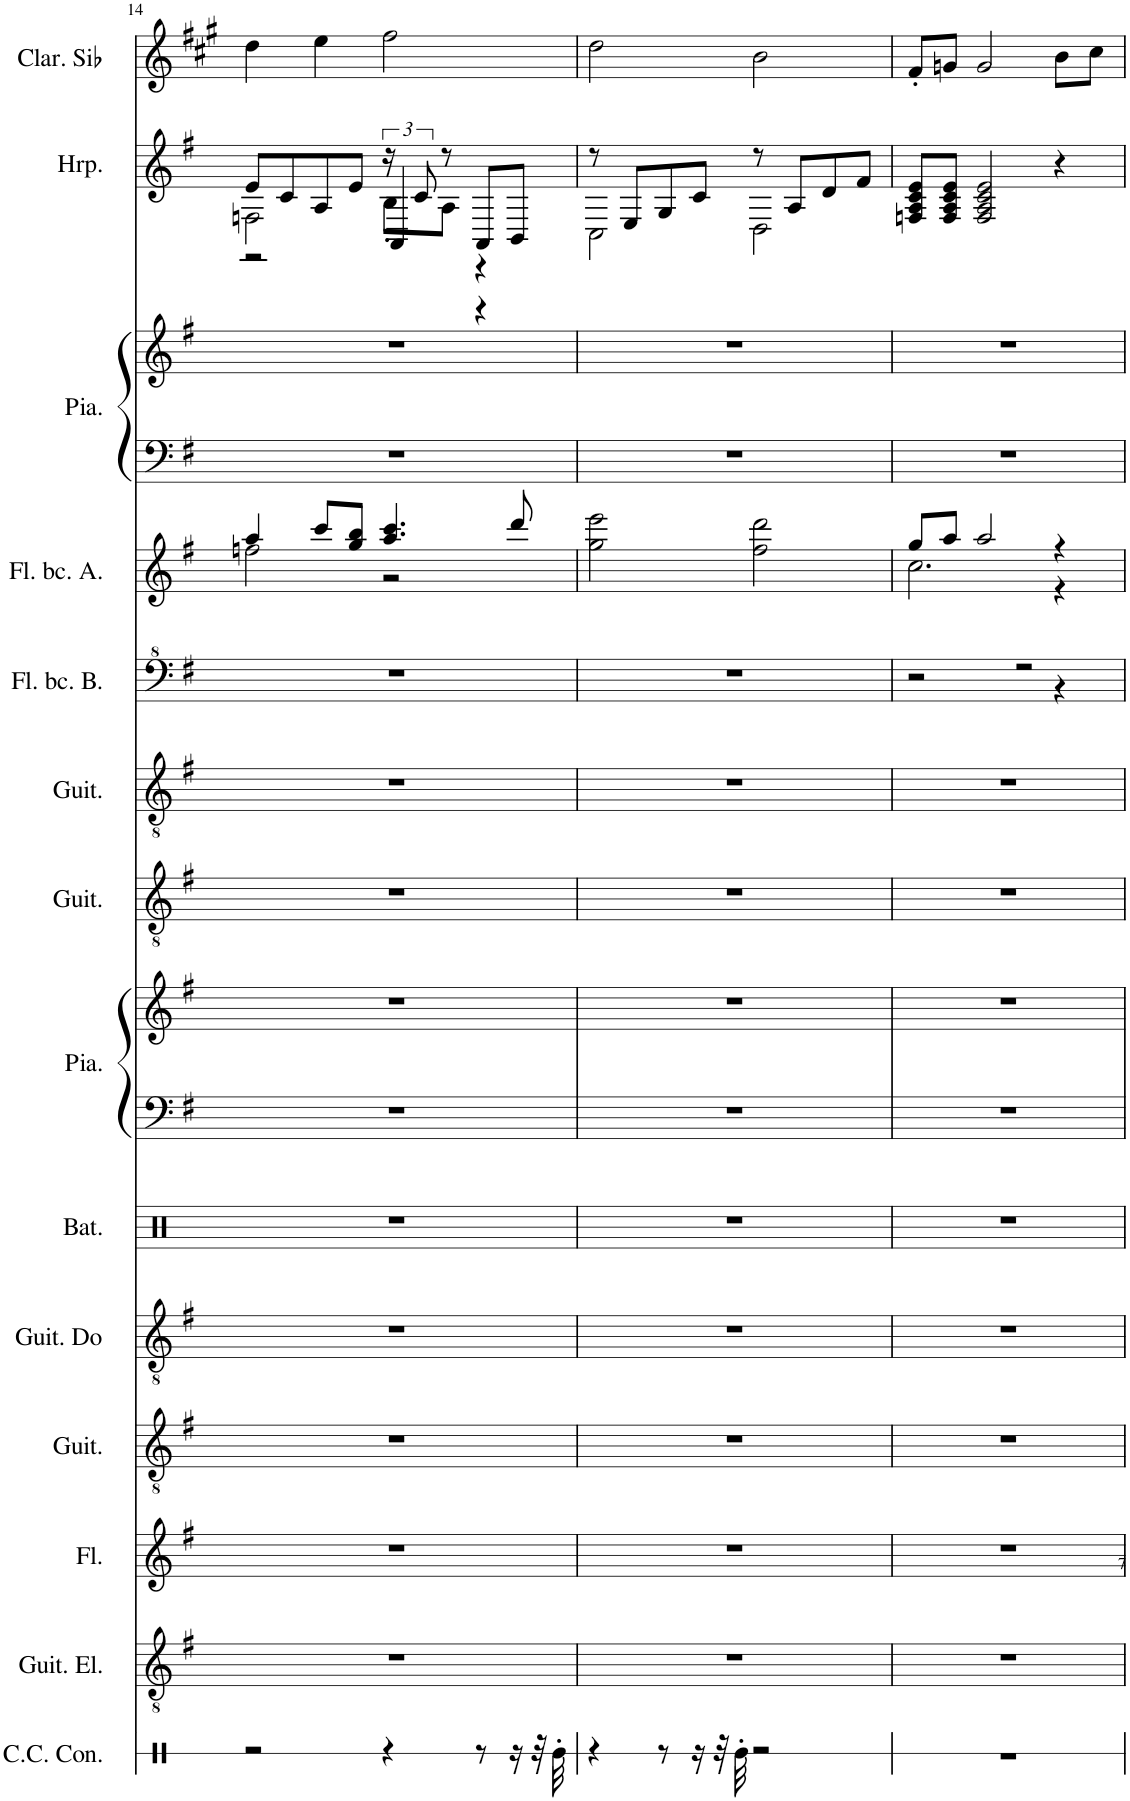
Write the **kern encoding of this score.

**kern	**kern	**kern	**kern	**kern	**kern	**kern	**kern	**kern	**kern	**kern	**kern	**kern	**kern	**kern	**kern
*part14	*part13	*part12	*part11	*part10	*part9	*part8	*part8	*part7	*part6	*part5	*part4	*part3	*part3	*part2	*part1
*staff16	*staff15	*staff14	*staff13	*staff12	*staff11	*staff10	*staff9	*staff8	*staff7	*staff6	*staff5	*staff4	*staff3	*staff2	*staff1
*I"Caisse claire de concert, Guitar Fret Noise	*I"Guitare électrique, Distortion Guitar	*I"Flûte	*I"Guitare acoustique, Acoustic Guitar (steel)	*I"Guitare Contra, Electric Guitar (muted)	*I"Batterie, Drums	*I"Piano	*	*I"Guitare acoustique, Acoustic Guitar (steel)	*I"Guitare acoustique, Electric Guitar (muted)	*I"Flûte à bec Basse, Recorder	*I"Flûte à bec Alto, Recorder	*I"Piano	*	*I"Harpe	*I"Clarinette en Sib
*I'C.C. Con.	*I'Guit. El.	*I'Fl.	*I'Guit.	*	*I'Bat.	*I'Pia.	*	*I'Guit.	*I'Guit.	*I'Fl. bc. B.	*I'Fl. bc. A.	*I'Pia.	*	*I'Hrp.	*I'Clar. Sib
!!LO:PB:g=z
*clefX	*clefGv2	*clefG2	*clefGv2	*clefGv2	*clefX	*clefF4	*clefG2	*clefGv2	*clefGv2	*clefF^4	*clefG2	*clefF4	*clefG2	*clefG2	*clefG2
*	*	*	*	*	*	*	*	*	*	*	*	*	*	*	*Trd1c2
*k[f#]	*k[f#]	*k[f#]	*k[f#]	*k[f#]	*k[]	*k[f#]	*k[f#]	*k[f#]	*k[f#]	*k[f#]	*k[f#]	*k[f#]	*k[f#]	*k[f#]	*k[f#c#g#]
*M4/4	*M4/4	*M4/4	*M4/4	*M4/4	*M4/4	*M4/4	*M4/4	*M4/4	*M4/4	*M4/4	*M4/4	*M4/4	*M4/4	*M4/4	*M4/4
=14	=14	=14	=14	=14	=14	=14	=14	=14	=14	=14	=14	=14	=14	=14	=14
*	*	*	*	*	*	*	*	*	*	*	*^	*	*	*^	*
*	*	*	*	*	*	*	*	*	*	*	*	*	*	*	*	*^	*
2r	1r	1r	1r	1r	1r	1r	1r	1r	1r	1r	4aa/	2ffn\	1r	1r	8e/L	2Fn\	2r	4dd\
.	.	.	.	.	.	.	.	.	.	.	.	.	.	.	8c/	.	.	.
.	.	.	.	.	.	.	.	.	.	.	8ccc/L	.	.	.	8A/	.	.	4ee\
.	.	.	.	.	.	.	.	.	.	.	8gg/ 8bb/J	.	.	.	8e/J	.	.	.
4r	.	.	.	.	.	.	.	.	.	.	4.aa/ 4.ccc/	2r	.	.	24r	8B'\L	4AA/	2ff#\
.	.	.	.	.	.	.	.	.	.	.	.	.	.	.	12c/	.	.	.
.	.	.	.	.	.	.	.	.	.	.	.	.	.	.	8r	8A\J	.	.
8r	.	.	.	.	.	.	.	.	.	.	.	.	.	.	8AA/L	4r	4r	.
16r	.	.	.	.	.	.	.	.	.	.	8ddd/	.	.	.	8BB/J	.	.	.
32r	.	.	.	.	.	.	.	.	.	.	.	.	.	.	.	.	.	.
32Re'\	.	.	.	.	.	.	.	.	.	.	.	.	.	.	.	.	.	.
*	*	*	*	*	*	*	*	*	*	*	*v	*v	*	*	*	*v	*v	*
=15	=15	=15	=15	=15	=15	=15	=15	=15	=15	=15	=15	=15	=15	=15	=15	=15
4r	1r	1r	1r	1r	1r	1r	1r	1r	1r	1r	2gg\ 2eee\	1r	1r	8r	2C\	2dd\
.	.	.	.	.	.	.	.	.	.	.	.	.	.	8E/L	.	.
8r	.	.	.	.	.	.	.	.	.	.	.	.	.	8G/	.	.
16r	.	.	.	.	.	.	.	.	.	.	.	.	.	8c/J	.	.
32r	.	.	.	.	.	.	.	.	.	.	.	.	.	.	.	.
32Re'\	.	.	.	.	.	.	.	.	.	.	.	.	.	.	.	.
2r	.	.	.	.	.	.	.	.	.	.	2ff#\ 2ddd\	.	.	8r	2D\	2b\
.	.	.	.	.	.	.	.	.	.	.	.	.	.	8A/L	.	.
.	.	.	.	.	.	.	.	.	.	.	.	.	.	8d/	.	.
.	.	.	.	.	.	.	.	.	.	.	.	.	.	8f#/J	.	.
*	*	*	*	*	*	*	*	*	*	*	*	*	*	*v	*v	*
=16	=16	=16	=16	=16	=16	=16	=16	=16	=16	=16	=16	=16	=16	=16	=16
*	*	*	*	*	*	*	*	*	*	*^	*^	*	*	*	*
1r	1r	1r	1r	1r	1r	1r	1r	1r	1r	2r	2.ryy	8gg/L	2.cc\	1r	1r	8Fn/ 8A/ 8c/ 8e/L	8f#'/L
.	.	.	.	.	.	.	.	.	.	.	.	8aa/J	.	.	.	8F/ 8A/ 8c/ 8e/J	8gn/J
.	.	.	.	.	.	.	.	.	.	.	.	2aa/	.	.	.	2F/ 2A/ 2c/ 2e/	2g/
.	.	.	.	.	.	.	.	.	.	2r	.	.	.	.	.	.	.
.	.	.	.	.	.	.	.	.	.	.	4r	4r	4r	.	.	4r	8b\L
.	.	.	.	.	.	.	.	.	.	.	.	.	.	.	.	.	8cc#\J
*	*	*	*	*	*	*	*	*	*	*v	*v	*	*	*	*	*	*
*	*	*	*	*	*	*	*	*	*	*	*v	*v	*	*	*	*
=	=	=	=	=	=	=	=	=	=	=	=	=	=	=	=
*-	*-	*-	*-	*-	*-	*-	*-	*-	*-	*-	*-	*-	*-	*-	*-
